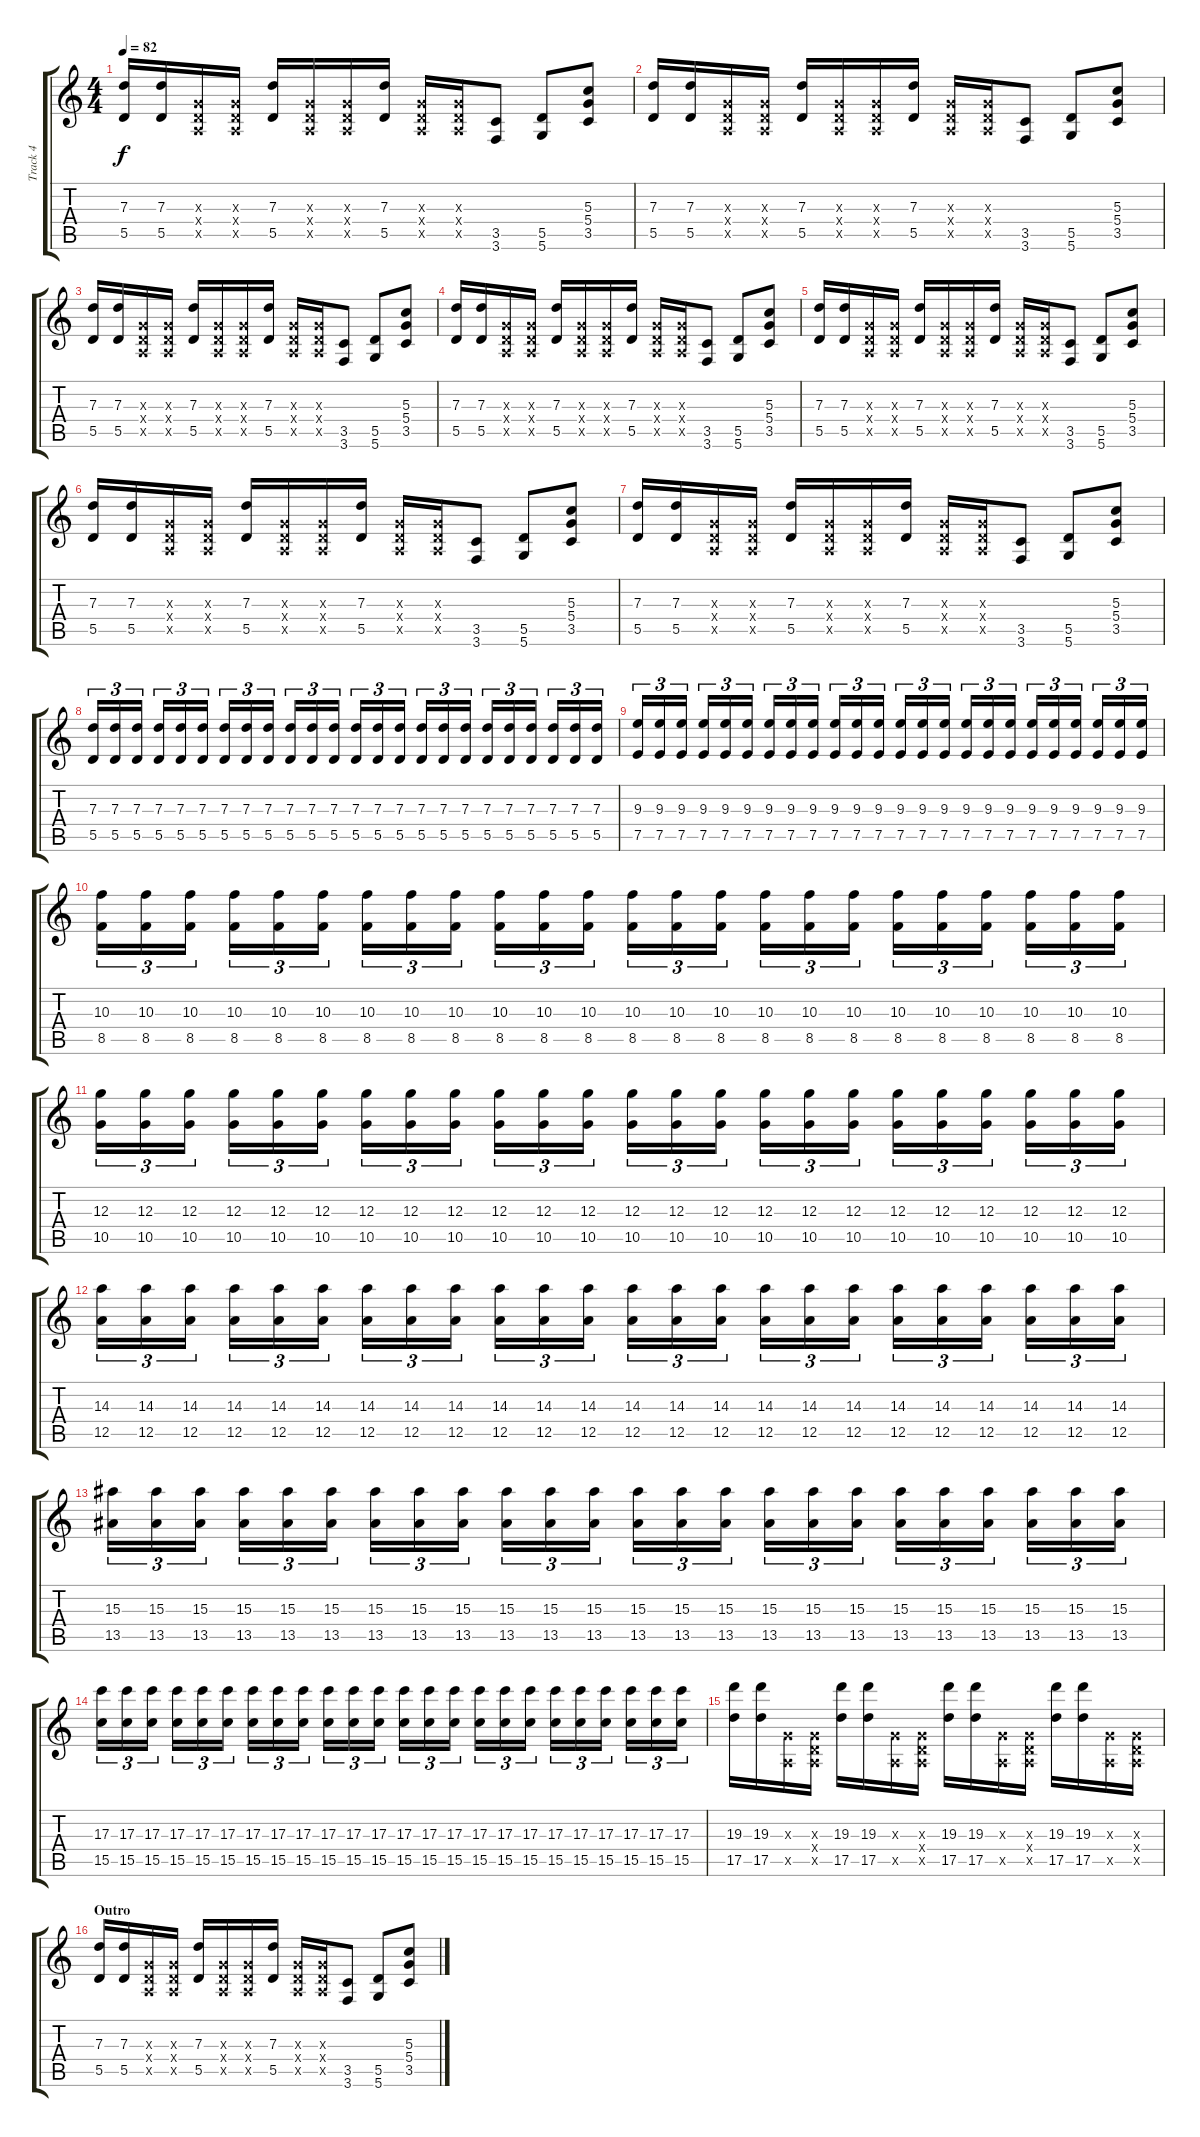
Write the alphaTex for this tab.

\track ("Track 4" "Track 4") {instrument overdrivenguitar}
\staff {score tabs}
\tuning (E4 B3 G3 D3 A2 D2) {hide}
\ts (4 4)
\tempo 82
\clef g2
\ks c
(7.3 5.5).16{dy f} (7.3 5.5).16 (0.3{x} 0.4{x} 0.5{x}).16 (0.3{x} 0.4{x} 0.5{x}).16 (7.3 5.5).16 (0.3{x} 0.4{x} 0.5{x}).16 (0.3{x} 0.4{x} 0.5{x}).16 (7.3 5.5).16 (0.3{x} 0.4{x} 0.5{x}).16 (0.3{x} 0.4{x} 0.5{x}).16 (3.5 3.6).8 (5.5 5.6).8 (5.3 5.4 3.5).8 |
(7.3 5.5).16 (7.3 5.5).16 (0.3{x} 0.4{x} 0.5{x}).16 (0.3{x} 0.4{x} 0.5{x}).16 (7.3 5.5).16 (0.3{x} 0.4{x} 0.5{x}).16 (0.3{x} 0.4{x} 0.5{x}).16 (7.3 5.5).16 (0.3{x} 0.4{x} 0.5{x}).16 (0.3{x} 0.4{x} 0.5{x}).16 (3.5 3.6).8 (5.5 5.6).8 (5.3 5.4 3.5).8 |
(7.3 5.5).16 (7.3 5.5).16 (0.3{x} 0.4{x} 0.5{x}).16 (0.3{x} 0.4{x} 0.5{x}).16 (7.3 5.5).16 (0.3{x} 0.4{x} 0.5{x}).16 (0.3{x} 0.4{x} 0.5{x}).16 (7.3 5.5).16 (0.3{x} 0.4{x} 0.5{x}).16 (0.3{x} 0.4{x} 0.5{x}).16 (3.5 3.6).8 (5.5 5.6).8 (5.3 5.4 3.5).8 |
(7.3 5.5).16 (7.3 5.5).16 (0.3{x} 0.4{x} 0.5{x}).16 (0.3{x} 0.4{x} 0.5{x}).16 (7.3 5.5).16 (0.3{x} 0.4{x} 0.5{x}).16 (0.3{x} 0.4{x} 0.5{x}).16 (7.3 5.5).16 (0.3{x} 0.4{x} 0.5{x}).16 (0.3{x} 0.4{x} 0.5{x}).16 (3.5 3.6).8 (5.5 5.6).8 (5.3 5.4 3.5).8 |
(7.3 5.5).16 (7.3 5.5).16 (0.3{x} 0.4{x} 0.5{x}).16 (0.3{x} 0.4{x} 0.5{x}).16 (7.3 5.5).16 (0.3{x} 0.4{x} 0.5{x}).16 (0.3{x} 0.4{x} 0.5{x}).16 (7.3 5.5).16 (0.3{x} 0.4{x} 0.5{x}).16 (0.3{x} 0.4{x} 0.5{x}).16 (3.5 3.6).8 (5.5 5.6).8 (5.3 5.4 3.5).8 |
(7.3 5.5).16 (7.3 5.5).16 (0.3{x} 0.4{x} 0.5{x}).16 (0.3{x} 0.4{x} 0.5{x}).16 (7.3 5.5).16 (0.3{x} 0.4{x} 0.5{x}).16 (0.3{x} 0.4{x} 0.5{x}).16 (7.3 5.5).16 (0.3{x} 0.4{x} 0.5{x}).16 (0.3{x} 0.4{x} 0.5{x}).16 (3.5 3.6).8 (5.5 5.6).8 (5.3 5.4 3.5).8 |
(7.3 5.5).16 (7.3 5.5).16 (0.3{x} 0.4{x} 0.5{x}).16 (0.3{x} 0.4{x} 0.5{x}).16 (7.3 5.5).16 (0.3{x} 0.4{x} 0.5{x}).16 (0.3{x} 0.4{x} 0.5{x}).16 (7.3 5.5).16 (0.3{x} 0.4{x} 0.5{x}).16 (0.3{x} 0.4{x} 0.5{x}).16 (3.5 3.6).8 (5.5 5.6).8 (5.3 5.4 3.5).8 |
(7.3 5.5).16{tu (3 2)} (7.3 5.5).16{tu (3 2)} (7.3 5.5).16{tu (3 2)} (7.3 5.5).16{tu (3 2)} (7.3 5.5).16{tu (3 2)} (7.3 5.5).16{tu (3 2)} (7.3 5.5).16{tu (3 2)} (7.3 5.5).16{tu (3 2)} (7.3 5.5).16{tu (3 2)} (7.3 5.5).16{tu (3 2)} (7.3 5.5).16{tu (3 2)} (7.3 5.5).16{tu (3 2)} (7.3 5.5).16{tu (3 2)} (7.3 5.5).16{tu (3 2)} (7.3 5.5).16{tu (3 2)} (7.3 5.5).16{tu (3 2)} (7.3 5.5).16{tu (3 2)} (7.3 5.5).16{tu (3 2)} (7.3 5.5).16{tu (3 2)} (7.3 5.5).16{tu (3 2)} (7.3 5.5).16{tu (3 2)} (7.3 5.5).16{tu (3 2)} (7.3 5.5).16{tu (3 2)} (7.3 5.5).16{tu (3 2)} |
(9.3 7.5).16{tu (3 2)} (9.3 7.5).16{tu (3 2)} (9.3 7.5).16{tu (3 2)} (9.3 7.5).16{tu (3 2)} (9.3 7.5).16{tu (3 2)} (9.3 7.5).16{tu (3 2)} (9.3 7.5).16{tu (3 2)} (9.3 7.5).16{tu (3 2)} (9.3 7.5).16{tu (3 2)} (9.3 7.5).16{tu (3 2)} (9.3 7.5).16{tu (3 2)} (9.3 7.5).16{tu (3 2)} (9.3 7.5).16{tu (3 2)} (9.3 7.5).16{tu (3 2)} (9.3 7.5).16{tu (3 2)} (9.3 7.5).16{tu (3 2)} (9.3 7.5).16{tu (3 2)} (9.3 7.5).16{tu (3 2)} (9.3 7.5).16{tu (3 2)} (9.3 7.5).16{tu (3 2)} (9.3 7.5).16{tu (3 2)} (9.3 7.5).16{tu (3 2)} (9.3 7.5).16{tu (3 2)} (9.3 7.5).16{tu (3 2)} |
(10.3 8.5).16{tu (3 2)} (10.3 8.5).16{tu (3 2)} (10.3 8.5).16{tu (3 2)} (10.3 8.5).16{tu (3 2)} (10.3 8.5).16{tu (3 2)} (10.3 8.5).16{tu (3 2)} (10.3 8.5).16{tu (3 2)} (10.3 8.5).16{tu (3 2)} (10.3 8.5).16{tu (3 2)} (10.3 8.5).16{tu (3 2)} (10.3 8.5).16{tu (3 2)} (10.3 8.5).16{tu (3 2)} (10.3 8.5).16{tu (3 2)} (10.3 8.5).16{tu (3 2)} (10.3 8.5).16{tu (3 2)} (10.3 8.5).16{tu (3 2)} (10.3 8.5).16{tu (3 2)} (10.3 8.5).16{tu (3 2)} (10.3 8.5).16{tu (3 2)} (10.3 8.5).16{tu (3 2)} (10.3 8.5).16{tu (3 2)} (10.3 8.5).16{tu (3 2)} (10.3 8.5).16{tu (3 2)} (10.3 8.5).16{tu (3 2)} |
(12.3 10.5).16{tu (3 2)} (12.3 10.5).16{tu (3 2)} (12.3 10.5).16{tu (3 2)} (12.3 10.5).16{tu (3 2)} (12.3 10.5).16{tu (3 2)} (12.3 10.5).16{tu (3 2)} (12.3 10.5).16{tu (3 2)} (12.3 10.5).16{tu (3 2)} (12.3 10.5).16{tu (3 2)} (12.3 10.5).16{tu (3 2)} (12.3 10.5).16{tu (3 2)} (12.3 10.5).16{tu (3 2)} (12.3 10.5).16{tu (3 2)} (12.3 10.5).16{tu (3 2)} (12.3 10.5).16{tu (3 2)} (12.3 10.5).16{tu (3 2)} (12.3 10.5).16{tu (3 2)} (12.3 10.5).16{tu (3 2)} (12.3 10.5).16{tu (3 2)} (12.3 10.5).16{tu (3 2)} (12.3 10.5).16{tu (3 2)} (12.3 10.5).16{tu (3 2)} (12.3 10.5).16{tu (3 2)} (12.3 10.5).16{tu (3 2)} |
(14.3 12.5).16{tu (3 2)} (14.3 12.5).16{tu (3 2)} (14.3 12.5).16{tu (3 2)} (14.3 12.5).16{tu (3 2)} (14.3 12.5).16{tu (3 2)} (14.3 12.5).16{tu (3 2)} (14.3 12.5).16{tu (3 2)} (14.3 12.5).16{tu (3 2)} (14.3 12.5).16{tu (3 2)} (14.3 12.5).16{tu (3 2)} (14.3 12.5).16{tu (3 2)} (14.3 12.5).16{tu (3 2)} (14.3 12.5).16{tu (3 2)} (14.3 12.5).16{tu (3 2)} (14.3 12.5).16{tu (3 2)} (14.3 12.5).16{tu (3 2)} (14.3 12.5).16{tu (3 2)} (14.3 12.5).16{tu (3 2)} (14.3 12.5).16{tu (3 2)} (14.3 12.5).16{tu (3 2)} (14.3 12.5).16{tu (3 2)} (14.3 12.5).16{tu (3 2)} (14.3 12.5).16{tu (3 2)} (14.3 12.5).16{tu (3 2)} |
(15.3 13.5).16{tu (3 2)} (15.3 13.5).16{tu (3 2)} (15.3 13.5).16{tu (3 2)} (15.3 13.5).16{tu (3 2)} (15.3 13.5).16{tu (3 2)} (15.3 13.5).16{tu (3 2)} (15.3 13.5).16{tu (3 2)} (15.3 13.5).16{tu (3 2)} (15.3 13.5).16{tu (3 2)} (15.3 13.5).16{tu (3 2)} (15.3 13.5).16{tu (3 2)} (15.3 13.5).16{tu (3 2)} (15.3 13.5).16{tu (3 2)} (15.3 13.5).16{tu (3 2)} (15.3 13.5).16{tu (3 2)} (15.3 13.5).16{tu (3 2)} (15.3 13.5).16{tu (3 2)} (15.3 13.5).16{tu (3 2)} (15.3 13.5).16{tu (3 2)} (15.3 13.5).16{tu (3 2)} (15.3 13.5).16{tu (3 2)} (15.3 13.5).16{tu (3 2)} (15.3 13.5).16{tu (3 2)} (15.3 13.5).16{tu (3 2)} |
(17.3 15.5).16{tu (3 2)} (17.3 15.5).16{tu (3 2)} (17.3 15.5).16{tu (3 2)} (17.3 15.5).16{tu (3 2)} (17.3 15.5).16{tu (3 2)} (17.3 15.5).16{tu (3 2)} (17.3 15.5).16{tu (3 2)} (17.3 15.5).16{tu (3 2)} (17.3 15.5).16{tu (3 2)} (17.3 15.5).16{tu (3 2)} (17.3 15.5).16{tu (3 2)} (17.3 15.5).16{tu (3 2)} (17.3 15.5).16{tu (3 2)} (17.3 15.5).16{tu (3 2)} (17.3 15.5).16{tu (3 2)} (17.3 15.5).16{tu (3 2)} (17.3 15.5).16{tu (3 2)} (17.3 15.5).16{tu (3 2)} (17.3 15.5).16{tu (3 2)} (17.3 15.5).16{tu (3 2)} (17.3 15.5).16{tu (3 2)} (17.3 15.5).16{tu (3 2)} (17.3 15.5).16{tu (3 2)} (17.3 15.5).16{tu (3 2)} |
(19.3 17.5).16 (19.3 17.5).16 (0.3{x} 0.5{x}).16 (0.3{x} 0.4{x} 0.5{x}).16 (19.3 17.5).16 (19.3 17.5).16 (0.3{x} 0.5{x}).16 (0.3{x} 0.4{x} 0.5{x}).16 (19.3 17.5).16 (19.3 17.5).16 (0.3{x} 0.5{x}).16 (0.3{x} 0.4{x} 0.5{x}).16 (19.3 17.5).16 (19.3 17.5).16 (0.3{x} 0.5{x}).16 (0.3{x} 0.4{x} 0.5{x}).16 |
\section ("" "Outro")
(7.3 5.5).16 (7.3 5.5).16 (0.3{x} 0.4{x} 0.5{x}).16 (0.3{x} 0.4{x} 0.5{x}).16 (7.3 5.5).16 (0.3{x} 0.4{x} 0.5{x}).16 (0.3{x} 0.4{x} 0.5{x}).16 (7.3 5.5).16 (0.3{x} 0.4{x} 0.5{x}).16 (0.3{x} 0.4{x} 0.5{x}).16 (3.5 3.6).8 (5.5 5.6).8 (5.3 5.4 3.5).8
